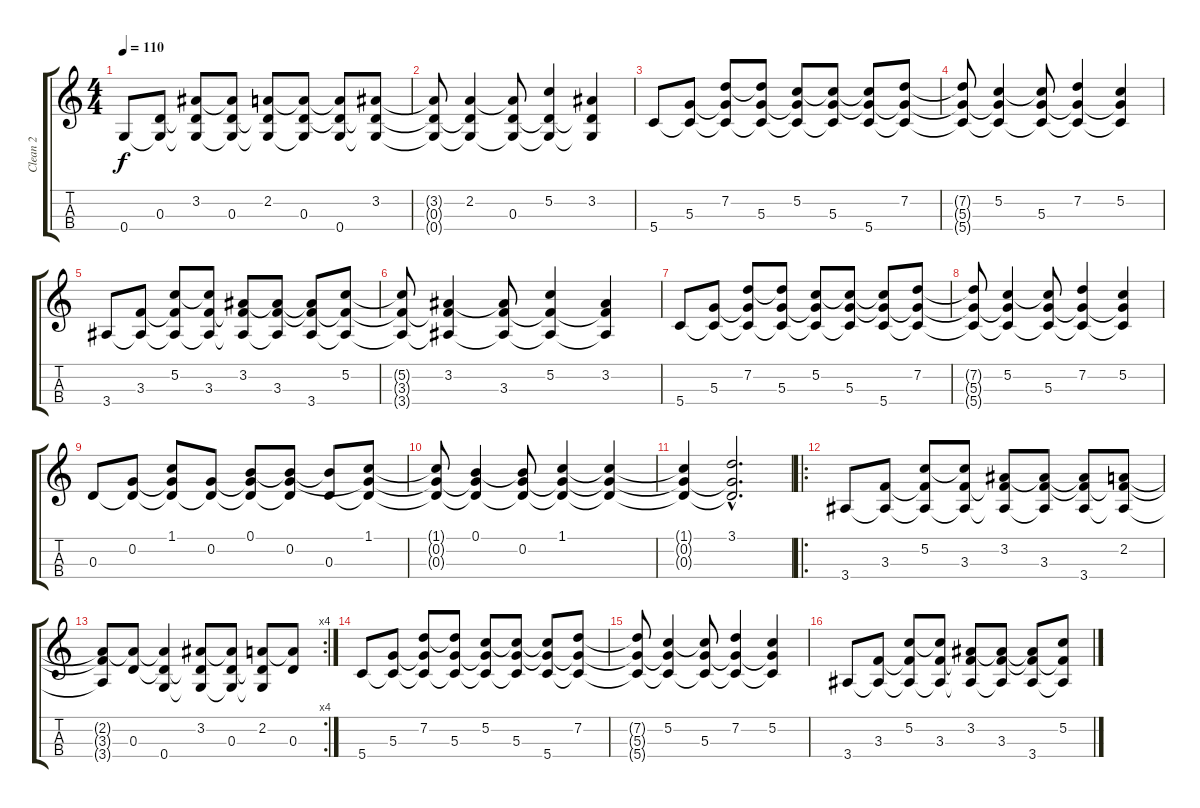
\track ("Clean 2" "Clean 2") {instrument acousticguitarsteel}
\staff {score tabs}
\tuning (B3 G3 D3 G2) {hide}
\ts (4 4)
\tempo 110
\clef g2
\ks c
0.4.8{dy f} (0.3 0.4{t}).8 (3.2 0.3{t} 0.4{t}).8 (3.2{t} 0.3 0.4{t}).8 (2.2 0.3{t} 0.4{t}).8 (2.2{t} 0.3 0.4{t}).8 (2.2{t} 0.3{t} 0.4).8 (3.2 0.3{t} 0.4{t}).8 |
(3.2{t} 0.3{t} 0.4{t}).8 (2.2 0.3{t} 0.4{t}).4 (2.2{t} 0.3 0.4{t}).8 (5.2 0.3{t} 0.4{t}).4 (3.2 0.3{t} 0.4{t}).4 |
5.4.8 (5.3 5.4{t}).8 (7.2 5.3{t} 5.4{t}).8 (7.2{t} 5.3 5.4{t}).8 (5.2 5.3{t} 5.4{t}).8 (5.2{t} 5.3 5.4{t}).8 (5.2{t} 5.3{t} 5.4).8 (7.2 5.3{t} 5.4{t}).8 |
(7.2{t} 5.3{t} 5.4{t}).8 (5.2 5.3{t} 5.4{t}).4 (5.2{t} 5.3 5.4{t}).8 (7.2 5.3{t} 5.4{t}).4 (5.2 5.3{t} 5.4{t}).4 |
3.4.8 (3.3 3.4{t}).8 (5.2 3.3{t} 3.4{t}).8 (5.2{t} 3.3 3.4{t}).8 (3.2 3.3{t} 3.4{t}).8 (3.2{t} 3.3 3.4{t}).8 (3.2{t} 3.3{t} 3.4).8 (5.2 3.3{t} 3.4{t}).8 |
(5.2{t} 3.3{t} 3.4{t}).8 (3.2 3.3{t} 3.4{t}).4 (3.2{t} 3.3 3.4{t}).8 (5.2 3.3{t} 3.4{t}).4 (3.2 3.3{t} 3.4{t}).4 |
5.4.8 (5.3 5.4{t}).8 (7.2 5.3{t} 5.4{t}).8 (7.2{t} 5.3 5.4{t}).8 (5.2 5.3{t} 5.4{t}).8 (5.2{t} 5.3 5.4{t}).8 (5.2{t} 5.3{t} 5.4).8 (7.2 5.3{t} 5.4{t}).8 |
(7.2{t} 5.3{t} 5.4{t}).8 (5.2 5.3{t} 5.4{t}).4 (5.2{t} 5.3 5.4{t}).8 (7.2 5.3{t} 5.4{t}).4 (5.2 5.3{t} 5.4{t}).4 |
0.3.8 (0.2 0.3{t}).8 (1.1 0.2{t} 0.3{t}).8 (0.2 0.3{t}).8 (0.1 0.2{t} 0.3{t}).8 (0.1{t} 0.2 0.3{t}).8 (0.1{t} 0.3).8 (1.1 0.2{t} 0.3{t}).8 |
(1.1{t} 0.2{t} 0.3{t}).8 (0.1 0.2{t} 0.3{t}).4 (0.1{t} 0.2 0.3{t}).8 (1.1 0.2{t} 0.3{t}).4 (1.1{t} 0.2{t} 0.3{t}).4 |
(1.1{t} 0.2{t} 0.3{t}).4 (3.1{hac} 0.2{hac t} 0.3{hac t}).2{d} |
\ro
3.4.8 (3.3 3.4{t}).8 (5.2 3.3{t} 3.4{t}).8 (5.2{t} 3.3 3.4{t}).8 (3.2 3.3{t} 3.4{t}).8 (3.2{t} 3.3 3.4{t}).8 (3.2{t} 3.3{t} 3.4).8 (2.2 3.3{t} 3.4{t}).8 |
\rc 4
(2.2{t} 3.3{t} 3.4{t}).8 (2.2{t} 0.3).8 (2.2{t} 0.3{t} 0.4).4 (3.2 0.3{t} 0.4{t}).8 (3.2{t} 0.3 0.4{t}).8 (2.2 0.3{t} 0.4{t}).8 (2.2{t} 0.3).8 |
5.4.8 (5.3 5.4{t}).8 (7.2 5.3{t} 5.4{t}).8 (7.2{t} 5.3 5.4{t}).8 (5.2 5.3{t} 5.4{t}).8 (5.2{t} 5.3 5.4{t}).8 (5.2{t} 5.3{t} 5.4).8 (7.2 5.3{t} 5.4{t}).8 |
(7.2{t} 5.3{t} 5.4{t}).8 (5.2 5.3{t} 5.4{t}).4 (5.2{t} 5.3 5.4{t}).8 (7.2 5.3{t} 5.4{t}).4 (5.2 5.3{t} 5.4{t}).4 |
3.4.8 (3.3 3.4{t}).8 (5.2 3.3{t} 3.4{t}).8 (5.2{t} 3.3 3.4{t}).8 (3.2 3.3{t} 3.4{t}).8 (3.2{t} 3.3 3.4{t}).8 (3.2{t} 3.3{t} 3.4).8 (5.2 3.3{t} 3.4{t}).8
